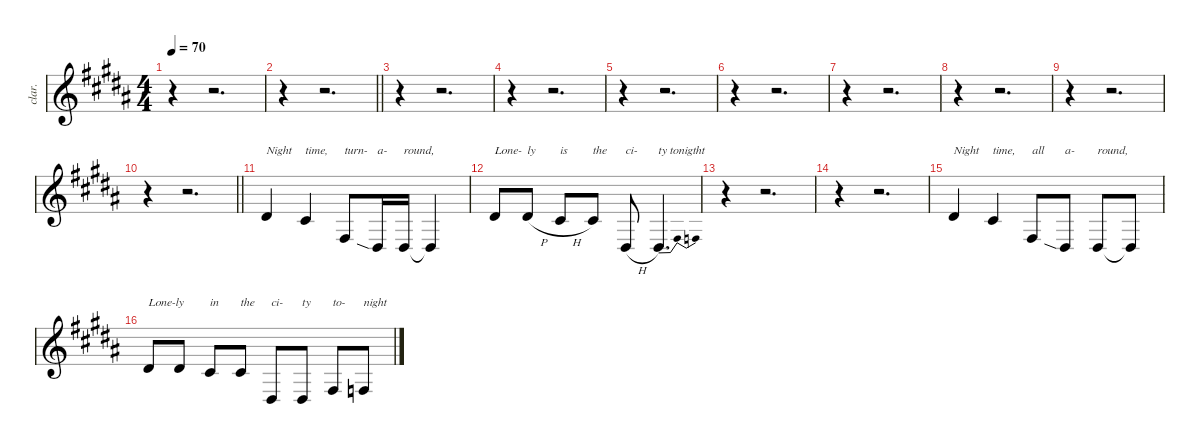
\defaultSystemsLayout 4
\hideDynamics
\bracketExtendMode nobrackets
\otherSystemsTrackNameOrientation horizontal
\track ("Voice" "clar.") {mute instrument clarinet}
\staff {score}
\tuning (E4 C4 G3 C3 G2 B1)
\ts (4 4)
\tempo 70
\clef g2
\ks b
r.4{dy f beam Down} r.2{d beam Down} |
\barLineRight lightlight
r.4{beam Down} r.2{d beam Down} |
r.4{beam Down} r.2{d beam Down} |
r.4{beam Down} r.2{d beam Down} |
r.4{beam Down} r.2{d beam Down} |
r.4{beam Down} r.2{d beam Down} |
r.4{beam Down} r.2{d beam Down} |
r.4{beam Down} r.2{d beam Down} |
r.4{beam Down} r.2{d beam Down} |
\barLineRight lightlight
r.4{beam Down} r.2{d beam Down} |
3.2{acc #}.4{txt "Night" beam Up} 1.2{acc #}.4{txt "time," beam Up} 6.4{acc #}.8{txt "turn-" beam Up} 3.4{sia acc #}.16{txt "a-" beam Up} 3.4{acc #}.16{txt "round," beam Up} 3.4{t acc #}.4{beam Up} |
3.2{acc #}.8{txt "Lone-" beam Up} 3.2{h acc #}.8{txt "ly" beam Up} 1.2{h acc #}.8{txt "is" beam Up} 1.2{acc #}.8{txt "the" beam Up} 3.4{h acc #}.8{txt "ci-" beam Up} 3.4{be (bendrelease 0 0 25.0000008 6 39.999998399999996 6 45 4) acc #}.4{d txt "ty tonigtht" beam Up} |
r.4{beam Down} r.2{d beam Down} |
r.4{beam Down} r.2{d beam Down} |
3.2{acc #}.4{txt "Night" beam Up} 1.2{acc #}.4{txt "time," beam Up} 6.4{acc #}.8{txt "all" beam Up} 3.4{sia acc #}.8{txt "a-" beam Up} 3.4{acc #}.8{txt "round," beam Up} 3.4{t acc #}.8{beam Up} |
3.2{acc #}.8{txt "Lone-ly" beam Up} 3.2{acc #}.8{beam Up} 1.2{acc #}.8{txt "in" beam Up} 1.2{acc #}.8{txt "the" beam Up} 3.4{acc #}.8{txt "ci-" beam Up} 3.4{acc #}.8{txt "ty" beam Up} 6.4{acc #}.8{txt "to-" beam Up} 5.4{acc forcenatural}.8{txt "night" beam Up}
